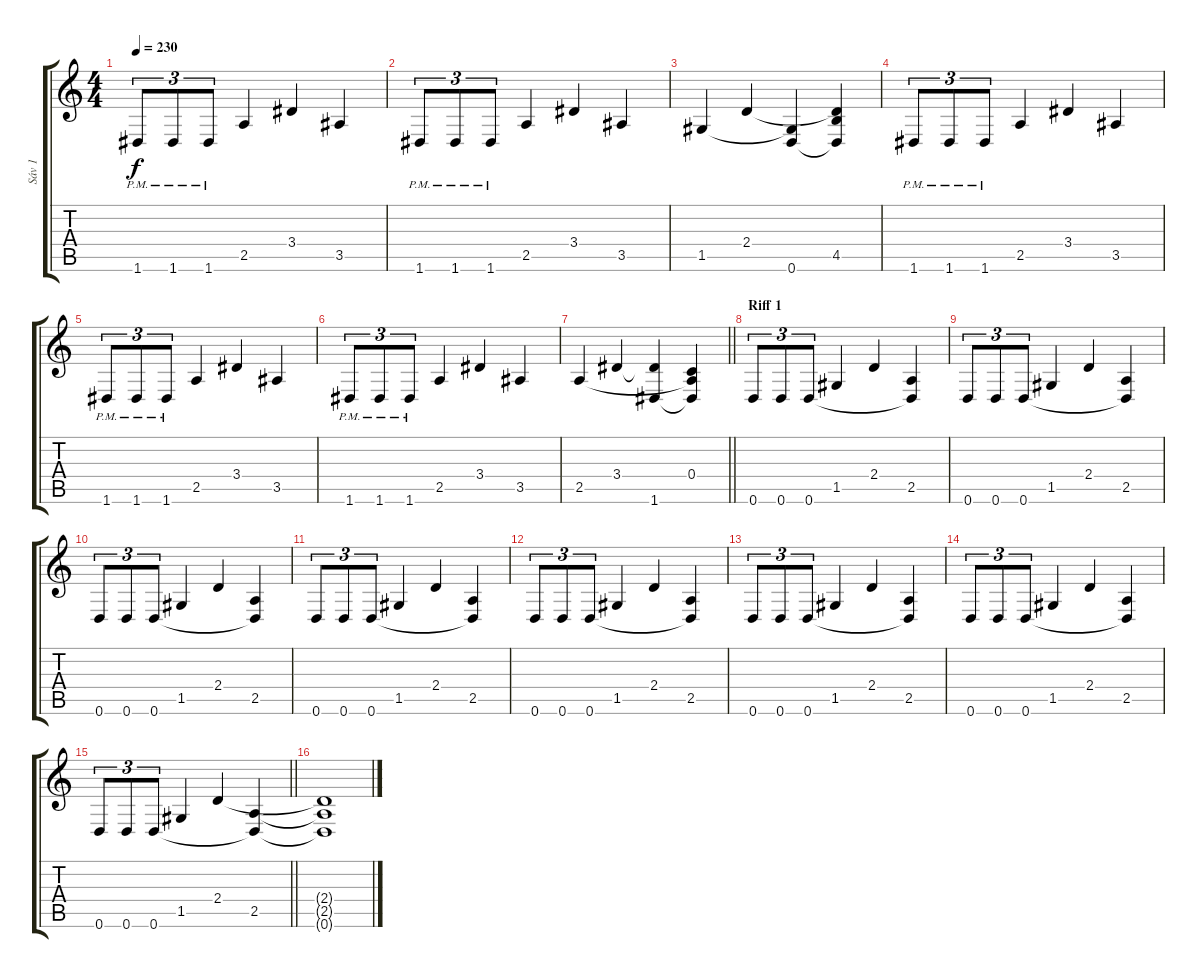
\track ("Sáv 1" "Sáv 1") {instrument overdrivenguitar}
\staff {score tabs}
\tuning (D4 A3 F3 C3 G2 D2) {hide}
\ts (4 4)
\tempo 230
\clef g2
\ks c
1.6{pm}.8{tu (3 2) dy f} 1.6{pm}.8{tu (3 2)} 1.6{pm}.8{tu (3 2)} 2.5.4 3.4.4 3.5.4 |
1.6{pm}.8{tu (3 2)} 1.6{pm}.8{tu (3 2)} 1.6{pm}.8{tu (3 2)} 2.5.4 3.4.4 3.5.4 |
1.5.4 2.4.4 (1.5{t} 0.6).4 (2.4{t} 4.5 0.6{t}).4 |
1.6{pm}.8{tu (3 2)} 1.6{pm}.8{tu (3 2)} 1.6{pm}.8{tu (3 2)} 2.5.4 3.4.4 3.5.4 |
1.6{pm}.8{tu (3 2)} 1.6{pm}.8{tu (3 2)} 1.6{pm}.8{tu (3 2)} 2.5.4 3.4.4 3.5.4 |
1.6{pm}.8{tu (3 2)} 1.6{pm}.8{tu (3 2)} 1.6{pm}.8{tu (3 2)} 2.5.4 3.4.4 3.5.4 |
\barLineRight lightlight
2.5.4 3.4.4 (3.4{t} 1.6).4 (0.4 2.5{t} 1.6{t}).4 |
\section ("" "Riff 1")
0.6.8{tu (3 2)} 0.6.8{tu (3 2)} 0.6.8{tu (3 2)} 1.5.4 2.4.4 (2.5 0.6{t}).4 |
0.6.8{tu (3 2)} 0.6.8{tu (3 2)} 0.6.8{tu (3 2)} 1.5.4 2.4.4 (2.5 0.6{t}).4 |
0.6.8{tu (3 2)} 0.6.8{tu (3 2)} 0.6.8{tu (3 2)} 1.5.4 2.4.4 (2.5 0.6{t}).4 |
0.6.8{tu (3 2)} 0.6.8{tu (3 2)} 0.6.8{tu (3 2)} 1.5.4 2.4.4 (2.5 0.6{t}).4 |
0.6.8{tu (3 2)} 0.6.8{tu (3 2)} 0.6.8{tu (3 2)} 1.5.4 2.4.4 (2.5 0.6{t}).4 |
0.6.8{tu (3 2)} 0.6.8{tu (3 2)} 0.6.8{tu (3 2)} 1.5.4 2.4.4 (2.5 0.6{t}).4 |
0.6.8{tu (3 2)} 0.6.8{tu (3 2)} 0.6.8{tu (3 2)} 1.5.4 2.4.4 (2.5 0.6{t}).4 |
\barLineRight lightlight
0.6.8{tu (3 2)} 0.6.8{tu (3 2)} 0.6.8{tu (3 2)} 1.5.4 2.4.4 (2.5 0.6{t}).4 |
\section ("" "")
(2.4{t} 2.5{t} 0.6{t}).1
